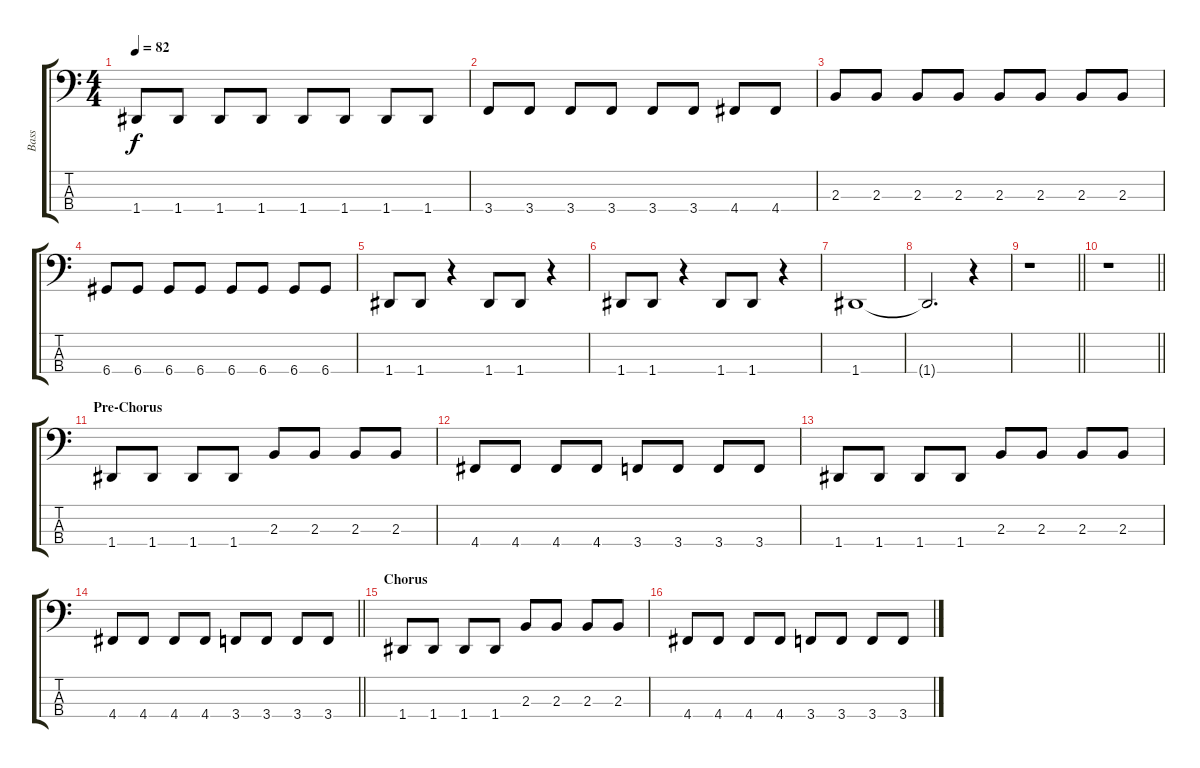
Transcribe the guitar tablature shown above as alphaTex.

\track ("Bass" "Bass") {instrument electricbassfinger}
\staff {score tabs}
\tuning (G2 D2 A1 D1) {hide}
\ts (4 4)
\tempo 82
\clef f4
\ks c
1.4.8{dy f} 1.4.8 1.4.8 1.4.8 1.4.8 1.4.8 1.4.8 1.4.8 |
3.4.8 3.4.8 3.4.8 3.4.8 3.4.8 3.4.8 4.4.8 4.4.8 |
2.3.8 2.3.8 2.3.8 2.3.8 2.3.8 2.3.8 2.3.8 2.3.8 |
6.4.8 6.4.8 6.4.8 6.4.8 6.4.8 6.4.8 6.4.8 6.4.8 |
1.4.8 1.4.8 r.4 1.4.8 1.4.8 r.4 |
1.4.8 1.4.8 r.4 1.4.8 1.4.8 r.4 |
1.4.1 |
1.4{t}.2{d} r.4 |
\barLineRight lightlight
r.1 |
\barLineRight lightlight
r.1 |
\section ("" "Pre-Chorus")
1.4.8 1.4.8 1.4.8 1.4.8 2.3.8 2.3.8 2.3.8 2.3.8 |
4.4.8 4.4.8 4.4.8 4.4.8 3.4.8 3.4.8 3.4.8 3.4.8 |
1.4.8 1.4.8 1.4.8 1.4.8 2.3.8 2.3.8 2.3.8 2.3.8 |
\barLineRight lightlight
4.4.8 4.4.8 4.4.8 4.4.8 3.4.8 3.4.8 3.4.8 3.4.8 |
\section ("" "Chorus")
1.4.8 1.4.8 1.4.8 1.4.8 2.3.8 2.3.8 2.3.8 2.3.8 |
4.4.8 4.4.8 4.4.8 4.4.8 3.4.8 3.4.8 3.4.8 3.4.8
